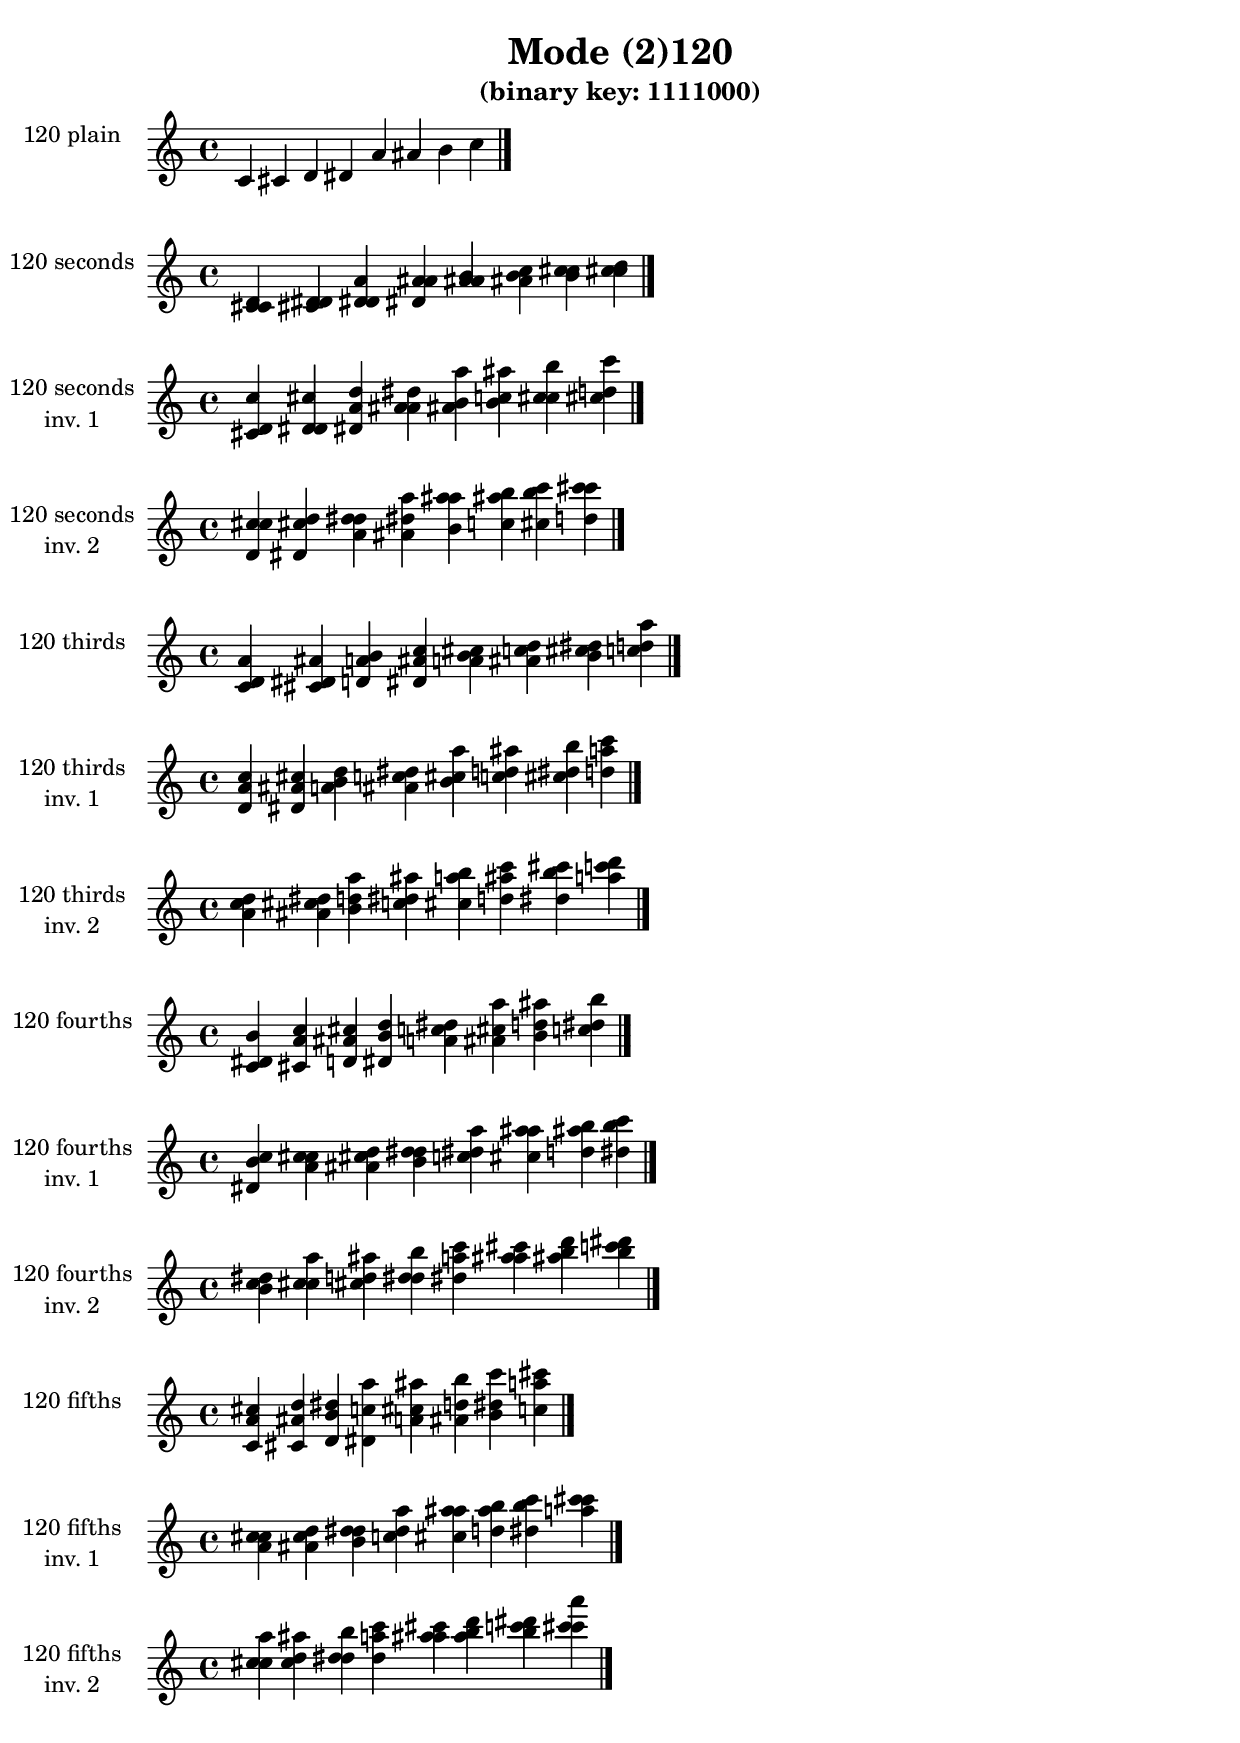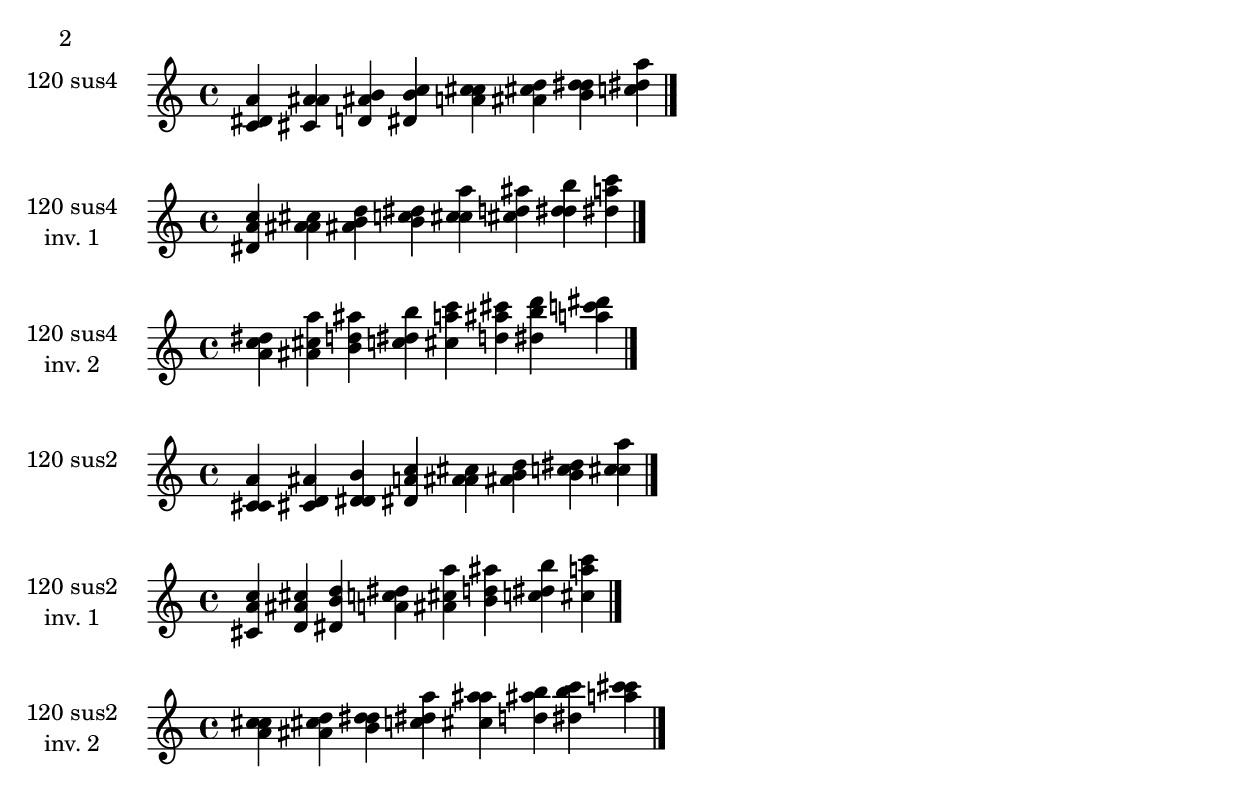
\version "2.19.0"

\header {
  title = "Mode (2)120"
  subtitle = "(binary key: 1111000)"
 %% Remove default LilyPond tagline
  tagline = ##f
}

\paper {
  #(set-paper-size "a4")
}

global = {
  \key c \major
  \time 4/4
  \tempo 4=100
}

\book {
  \score {
    \new Staff \with {
      instrumentName =  \markup { \column {
         \hcenter-in #14 \line { 120 plain }
         \hcenter-in #14 \line {  } } }
      midiInstrument = "oboe"
    } { \accidentalStyle "default"
        \cadenzaOn c' cis' d' dis' a' ais' b' c''  \cadenzaOff \bar "|." }
    \layout { }
  }
  \score {
    \new Staff \with {
      instrumentName =  \markup { \column {
         \hcenter-in #14 \line { 120 seconds }
         \hcenter-in #14 \line {  } } }
      midiInstrument = "oboe"
    } { \accidentalStyle "default"
        \cadenzaOn <c' cis' d'> <cis' d' dis'> <d' dis' a'> <dis' a' ais'> <a' ais' b'> <ais' b' c''> <b' c'' cis''> <c'' cis'' d''>  \cadenzaOff \bar "|." }
    \layout { }
  }
  \score {
    \new Staff \with {
      instrumentName =  \markup { \column {
         \hcenter-in #14 \line { 120 seconds }
         \hcenter-in #14 \line { inv. 1 } } }
      midiInstrument = "oboe"
    } { \accidentalStyle "default"
        \cadenzaOn <cis' d' c''> <d' dis' cis''> <dis' a' d''> <a' ais' dis''> <ais' b' a''> <b' c'' ais''> <c'' cis'' b''> <cis'' d'' c'''>  \cadenzaOff \bar "|." }
    \layout { }
  }
  \score {
    \new Staff \with {
      instrumentName =  \markup { \column {
         \hcenter-in #14 \line { 120 seconds }
         \hcenter-in #14 \line { inv. 2 } } }
      midiInstrument = "oboe"
    } { \accidentalStyle "default"
        \cadenzaOn <d' c'' cis''> <dis' cis'' d''> <a' d'' dis''> <ais' dis'' a''> <b' a'' ais''> <c'' ais'' b''> <cis'' b'' c'''> <d'' c''' cis'''>  \cadenzaOff \bar "|." }
    \layout { }
  }
  \score {
    \new Staff \with {
      instrumentName =  \markup { \column {
         \hcenter-in #14 \line { 120 thirds }
         \hcenter-in #14 \line {  } } }
      midiInstrument = "oboe"
    } { \accidentalStyle "default"
        \cadenzaOn <c' d' a'> <cis' dis' ais'> <d' a' b'> <dis' ais' c''> <a' b' cis''> <ais' c'' d''> <b' cis'' dis''> <c'' d'' a''>  \cadenzaOff \bar "|." }
    \layout { }
  }
  \score {
    \new Staff \with {
      instrumentName =  \markup { \column {
         \hcenter-in #14 \line { 120 thirds }
         \hcenter-in #14 \line { inv. 1 } } }
      midiInstrument = "oboe"
    } { \accidentalStyle "default"
        \cadenzaOn <d' a' c''> <dis' ais' cis''> <a' b' d''> <ais' c'' dis''> <b' cis'' a''> <c'' d'' ais''> <cis'' dis'' b''> <d'' a'' c'''>  \cadenzaOff \bar "|." }
    \layout { }
  }
  \score {
    \new Staff \with {
      instrumentName =  \markup { \column {
         \hcenter-in #14 \line { 120 thirds }
         \hcenter-in #14 \line { inv. 2 } } }
      midiInstrument = "oboe"
    } { \accidentalStyle "default"
        \cadenzaOn <a' c'' d''> <ais' cis'' dis''> <b' d'' a''> <c'' dis'' ais''> <cis'' a'' b''> <d'' ais'' c'''> <dis'' b'' cis'''> <a'' c''' d'''>  \cadenzaOff \bar "|." }
    \layout { }
  }
  \score {
    \new Staff \with {
      instrumentName =  \markup { \column {
         \hcenter-in #14 \line { 120 fourths }
         \hcenter-in #14 \line {  } } }
      midiInstrument = "oboe"
    } { \accidentalStyle "default"
        \cadenzaOn <c' dis' b'> <cis' a' c''> <d' ais' cis''> <dis' b' d''> <a' c'' dis''> <ais' cis'' a''> <b' d'' ais''> <c'' dis'' b''>  \cadenzaOff \bar "|." }
    \layout { }
  }
  \score {
    \new Staff \with {
      instrumentName =  \markup { \column {
         \hcenter-in #14 \line { 120 fourths }
         \hcenter-in #14 \line { inv. 1 } } }
      midiInstrument = "oboe"
    } { \accidentalStyle "default"
        \cadenzaOn <dis' b' c''> <a' c'' cis''> <ais' cis'' d''> <b' d'' dis''> <c'' dis'' a''> <cis'' a'' ais''> <d'' ais'' b''> <dis'' b'' c'''>  \cadenzaOff \bar "|." }
    \layout { }
  }
  \score {
    \new Staff \with {
      instrumentName =  \markup { \column {
         \hcenter-in #14 \line { 120 fourths }
         \hcenter-in #14 \line { inv. 2 } } }
      midiInstrument = "oboe"
    } { \accidentalStyle "default"
        \cadenzaOn <b' c'' dis''> <c'' cis'' a''> <cis'' d'' ais''> <d'' dis'' b''> <dis'' a'' c'''> <a'' ais'' cis'''> <ais'' b'' d'''> <b'' c''' dis'''>  \cadenzaOff \bar "|." }
    \layout { }
  }
  \score {
    \new Staff \with {
      instrumentName =  \markup { \column {
         \hcenter-in #14 \line { 120 fifths }
         \hcenter-in #14 \line {  } } }
      midiInstrument = "oboe"
    } { \accidentalStyle "default"
        \cadenzaOn <c' a' cis''> <cis' ais' d''> <d' b' dis''> <dis' c'' a''> <a' cis'' ais''> <ais' d'' b''> <b' dis'' c'''> <c'' a'' cis'''>  \cadenzaOff \bar "|." }
    \layout { }
  }
  \score {
    \new Staff \with {
      instrumentName =  \markup { \column {
         \hcenter-in #14 \line { 120 fifths }
         \hcenter-in #14 \line { inv. 1 } } }
      midiInstrument = "oboe"
    } { \accidentalStyle "default"
        \cadenzaOn <a' cis'' c''> <ais' d'' cis''> <b' dis'' d''> <c'' a'' dis''> <cis'' ais'' a''> <d'' b'' ais''> <dis'' c''' b''> <a'' cis''' c'''>  \cadenzaOff \bar "|." }
    \layout { }
  }
  \score {
    \new Staff \with {
      instrumentName =  \markup { \column {
         \hcenter-in #14 \line { 120 fifths }
         \hcenter-in #14 \line { inv. 2 } } }
      midiInstrument = "oboe"
    } { \accidentalStyle "default"
        \cadenzaOn <cis'' c'' a''> <d'' cis'' ais''> <dis'' d'' b''> <a'' dis'' c'''> <ais'' a'' cis'''> <b'' ais'' d'''> <c''' b'' dis'''> <cis''' c''' a'''>  \cadenzaOff \bar "|." }
    \layout { }
  }
  \score {
    \new Staff \with {
      instrumentName =  \markup { \column {
         \hcenter-in #14 \line { 120 sus4 }
         \hcenter-in #14 \line {  } } }
      midiInstrument = "oboe"
    } { \accidentalStyle "default"
        \cadenzaOn <c' dis' a'> <cis' a' ais'> <d' ais' b'> <dis' b' c''> <a' c'' cis''> <ais' cis'' d''> <b' d'' dis''> <c'' dis'' a''>  \cadenzaOff \bar "|." }
    \layout { }
  }
  \score {
    \new Staff \with {
      instrumentName =  \markup { \column {
         \hcenter-in #14 \line { 120 sus4 }
         \hcenter-in #14 \line { inv. 1 } } }
      midiInstrument = "oboe"
    } { \accidentalStyle "default"
        \cadenzaOn <dis' a' c''> <a' ais' cis''> <ais' b' d''> <b' c'' dis''> <c'' cis'' a''> <cis'' d'' ais''> <d'' dis'' b''> <dis'' a'' c'''>  \cadenzaOff \bar "|." }
    \layout { }
  }
  \score {
    \new Staff \with {
      instrumentName =  \markup { \column {
         \hcenter-in #14 \line { 120 sus4 }
         \hcenter-in #14 \line { inv. 2 } } }
      midiInstrument = "oboe"
    } { \accidentalStyle "default"
        \cadenzaOn <a' c'' dis''> <ais' cis'' a''> <b' d'' ais''> <c'' dis'' b''> <cis'' a'' c'''> <d'' ais'' cis'''> <dis'' b'' d'''> <a'' c''' dis'''>  \cadenzaOff \bar "|." }
    \layout { }
  }
  \score {
    \new Staff \with {
      instrumentName =  \markup { \column {
         \hcenter-in #14 \line { 120 sus2 }
         \hcenter-in #14 \line {  } } }
      midiInstrument = "oboe"
    } { \accidentalStyle "default"
        \cadenzaOn <c' cis' a'> <cis' d' ais'> <d' dis' b'> <dis' a' c''> <a' ais' cis''> <ais' b' d''> <b' c'' dis''> <c'' cis'' a''>  \cadenzaOff \bar "|." }
    \layout { }
  }
  \score {
    \new Staff \with {
      instrumentName =  \markup { \column {
         \hcenter-in #14 \line { 120 sus2 }
         \hcenter-in #14 \line { inv. 1 } } }
      midiInstrument = "oboe"
    } { \accidentalStyle "default"
        \cadenzaOn <cis' a' c''> <d' ais' cis''> <dis' b' d''> <a' c'' dis''> <ais' cis'' a''> <b' d'' ais''> <c'' dis'' b''> <cis'' a'' c'''>  \cadenzaOff \bar "|." }
    \layout { }
  }
  \score {
    \new Staff \with {
      instrumentName =  \markup { \column {
         \hcenter-in #14 \line { 120 sus2 }
         \hcenter-in #14 \line { inv. 2 } } }
      midiInstrument = "oboe"
    } { \accidentalStyle "default"
        \cadenzaOn <a' c'' cis''> <ais' cis'' d''> <b' d'' dis''> <c'' dis'' a''> <cis'' a'' ais''> <d'' ais'' b''> <dis'' b'' c'''> <a'' c''' cis'''>  \cadenzaOff \bar "|." }
    \layout { }
  }
}

\book {
  \bookOutputSuffix "plain_"
  \score {
    \new Staff \with {
      instrumentName =  \markup { \column {
         \hcenter-in #14 \line { 120 plain }
         \hcenter-in #14 \line {  } } }
      midiInstrument = "oboe"
    } { \accidentalStyle "default"
        \cadenzaOn c' cis' d' dis' a' ais' b' c''  \cadenzaOff \bar "|." }
    \midi { }
  }
}
\book {
  \bookOutputSuffix "seconds_"
  \score {
    \new Staff \with {
      instrumentName =  \markup { \column {
         \hcenter-in #14 \line { 120 seconds }
         \hcenter-in #14 \line {  } } }
      midiInstrument = "oboe"
    } { \accidentalStyle "default"
        \cadenzaOn <c' cis' d'> <cis' d' dis'> <d' dis' a'> <dis' a' ais'> <a' ais' b'> <ais' b' c''> <b' c'' cis''> <c'' cis'' d''>  \cadenzaOff \bar "|." }
    \midi { }
  }
}
\book {
  \bookOutputSuffix "seconds_inv. 1"
  \score {
    \new Staff \with {
      instrumentName =  \markup { \column {
         \hcenter-in #14 \line { 120 seconds }
         \hcenter-in #14 \line { inv. 1 } } }
      midiInstrument = "oboe"
    } { \accidentalStyle "default"
        \cadenzaOn <cis' d' c''> <d' dis' cis''> <dis' a' d''> <a' ais' dis''> <ais' b' a''> <b' c'' ais''> <c'' cis'' b''> <cis'' d'' c'''>  \cadenzaOff \bar "|." }
    \midi { }
  }
}
\book {
  \bookOutputSuffix "seconds_inv. 2"
  \score {
    \new Staff \with {
      instrumentName =  \markup { \column {
         \hcenter-in #14 \line { 120 seconds }
         \hcenter-in #14 \line { inv. 2 } } }
      midiInstrument = "oboe"
    } { \accidentalStyle "default"
        \cadenzaOn <d' c'' cis''> <dis' cis'' d''> <a' d'' dis''> <ais' dis'' a''> <b' a'' ais''> <c'' ais'' b''> <cis'' b'' c'''> <d'' c''' cis'''>  \cadenzaOff \bar "|." }
    \midi { }
  }
}
\book {
  \bookOutputSuffix "thirds_"
  \score {
    \new Staff \with {
      instrumentName =  \markup { \column {
         \hcenter-in #14 \line { 120 thirds }
         \hcenter-in #14 \line {  } } }
      midiInstrument = "oboe"
    } { \accidentalStyle "default"
        \cadenzaOn <c' d' a'> <cis' dis' ais'> <d' a' b'> <dis' ais' c''> <a' b' cis''> <ais' c'' d''> <b' cis'' dis''> <c'' d'' a''>  \cadenzaOff \bar "|." }
    \midi { }
  }
}
\book {
  \bookOutputSuffix "thirds_inv. 1"
  \score {
    \new Staff \with {
      instrumentName =  \markup { \column {
         \hcenter-in #14 \line { 120 thirds }
         \hcenter-in #14 \line { inv. 1 } } }
      midiInstrument = "oboe"
    } { \accidentalStyle "default"
        \cadenzaOn <d' a' c''> <dis' ais' cis''> <a' b' d''> <ais' c'' dis''> <b' cis'' a''> <c'' d'' ais''> <cis'' dis'' b''> <d'' a'' c'''>  \cadenzaOff \bar "|." }
    \midi { }
  }
}
\book {
  \bookOutputSuffix "thirds_inv. 2"
  \score {
    \new Staff \with {
      instrumentName =  \markup { \column {
         \hcenter-in #14 \line { 120 thirds }
         \hcenter-in #14 \line { inv. 2 } } }
      midiInstrument = "oboe"
    } { \accidentalStyle "default"
        \cadenzaOn <a' c'' d''> <ais' cis'' dis''> <b' d'' a''> <c'' dis'' ais''> <cis'' a'' b''> <d'' ais'' c'''> <dis'' b'' cis'''> <a'' c''' d'''>  \cadenzaOff \bar "|." }
    \midi { }
  }
}
\book {
  \bookOutputSuffix "fourths_"
  \score {
    \new Staff \with {
      instrumentName =  \markup { \column {
         \hcenter-in #14 \line { 120 fourths }
         \hcenter-in #14 \line {  } } }
      midiInstrument = "oboe"
    } { \accidentalStyle "default"
        \cadenzaOn <c' dis' b'> <cis' a' c''> <d' ais' cis''> <dis' b' d''> <a' c'' dis''> <ais' cis'' a''> <b' d'' ais''> <c'' dis'' b''>  \cadenzaOff \bar "|." }
    \midi { }
  }
}
\book {
  \bookOutputSuffix "fourths_inv. 1"
  \score {
    \new Staff \with {
      instrumentName =  \markup { \column {
         \hcenter-in #14 \line { 120 fourths }
         \hcenter-in #14 \line { inv. 1 } } }
      midiInstrument = "oboe"
    } { \accidentalStyle "default"
        \cadenzaOn <dis' b' c''> <a' c'' cis''> <ais' cis'' d''> <b' d'' dis''> <c'' dis'' a''> <cis'' a'' ais''> <d'' ais'' b''> <dis'' b'' c'''>  \cadenzaOff \bar "|." }
    \midi { }
  }
}
\book {
  \bookOutputSuffix "fourths_inv. 2"
  \score {
    \new Staff \with {
      instrumentName =  \markup { \column {
         \hcenter-in #14 \line { 120 fourths }
         \hcenter-in #14 \line { inv. 2 } } }
      midiInstrument = "oboe"
    } { \accidentalStyle "default"
        \cadenzaOn <b' c'' dis''> <c'' cis'' a''> <cis'' d'' ais''> <d'' dis'' b''> <dis'' a'' c'''> <a'' ais'' cis'''> <ais'' b'' d'''> <b'' c''' dis'''>  \cadenzaOff \bar "|." }
    \midi { }
  }
}
\book {
  \bookOutputSuffix "fifths_"
  \score {
    \new Staff \with {
      instrumentName =  \markup { \column {
         \hcenter-in #14 \line { 120 fifths }
         \hcenter-in #14 \line {  } } }
      midiInstrument = "oboe"
    } { \accidentalStyle "default"
        \cadenzaOn <c' a' cis''> <cis' ais' d''> <d' b' dis''> <dis' c'' a''> <a' cis'' ais''> <ais' d'' b''> <b' dis'' c'''> <c'' a'' cis'''>  \cadenzaOff \bar "|." }
    \midi { }
  }
}
\book {
  \bookOutputSuffix "fifths_inv. 1"
  \score {
    \new Staff \with {
      instrumentName =  \markup { \column {
         \hcenter-in #14 \line { 120 fifths }
         \hcenter-in #14 \line { inv. 1 } } }
      midiInstrument = "oboe"
    } { \accidentalStyle "default"
        \cadenzaOn <a' cis'' c''> <ais' d'' cis''> <b' dis'' d''> <c'' a'' dis''> <cis'' ais'' a''> <d'' b'' ais''> <dis'' c''' b''> <a'' cis''' c'''>  \cadenzaOff \bar "|." }
    \midi { }
  }
}
\book {
  \bookOutputSuffix "fifths_inv. 2"
  \score {
    \new Staff \with {
      instrumentName =  \markup { \column {
         \hcenter-in #14 \line { 120 fifths }
         \hcenter-in #14 \line { inv. 2 } } }
      midiInstrument = "oboe"
    } { \accidentalStyle "default"
        \cadenzaOn <cis'' c'' a''> <d'' cis'' ais''> <dis'' d'' b''> <a'' dis'' c'''> <ais'' a'' cis'''> <b'' ais'' d'''> <c''' b'' dis'''> <cis''' c''' a'''>  \cadenzaOff \bar "|." }
    \midi { }
  }
}
\book {
  \bookOutputSuffix "sus4_"
  \score {
    \new Staff \with {
      instrumentName =  \markup { \column {
         \hcenter-in #14 \line { 120 sus4 }
         \hcenter-in #14 \line {  } } }
      midiInstrument = "oboe"
    } { \accidentalStyle "default"
        \cadenzaOn <c' dis' a'> <cis' a' ais'> <d' ais' b'> <dis' b' c''> <a' c'' cis''> <ais' cis'' d''> <b' d'' dis''> <c'' dis'' a''>  \cadenzaOff \bar "|." }
    \midi { }
  }
}
\book {
  \bookOutputSuffix "sus4_inv. 1"
  \score {
    \new Staff \with {
      instrumentName =  \markup { \column {
         \hcenter-in #14 \line { 120 sus4 }
         \hcenter-in #14 \line { inv. 1 } } }
      midiInstrument = "oboe"
    } { \accidentalStyle "default"
        \cadenzaOn <dis' a' c''> <a' ais' cis''> <ais' b' d''> <b' c'' dis''> <c'' cis'' a''> <cis'' d'' ais''> <d'' dis'' b''> <dis'' a'' c'''>  \cadenzaOff \bar "|." }
    \midi { }
  }
}
\book {
  \bookOutputSuffix "sus4_inv. 2"
  \score {
    \new Staff \with {
      instrumentName =  \markup { \column {
         \hcenter-in #14 \line { 120 sus4 }
         \hcenter-in #14 \line { inv. 2 } } }
      midiInstrument = "oboe"
    } { \accidentalStyle "default"
        \cadenzaOn <a' c'' dis''> <ais' cis'' a''> <b' d'' ais''> <c'' dis'' b''> <cis'' a'' c'''> <d'' ais'' cis'''> <dis'' b'' d'''> <a'' c''' dis'''>  \cadenzaOff \bar "|." }
    \midi { }
  }
}
\book {
  \bookOutputSuffix "sus2_"
  \score {
    \new Staff \with {
      instrumentName =  \markup { \column {
         \hcenter-in #14 \line { 120 sus2 }
         \hcenter-in #14 \line {  } } }
      midiInstrument = "oboe"
    } { \accidentalStyle "default"
        \cadenzaOn <c' cis' a'> <cis' d' ais'> <d' dis' b'> <dis' a' c''> <a' ais' cis''> <ais' b' d''> <b' c'' dis''> <c'' cis'' a''>  \cadenzaOff \bar "|." }
    \midi { }
  }
}
\book {
  \bookOutputSuffix "sus2_inv. 1"
  \score {
    \new Staff \with {
      instrumentName =  \markup { \column {
         \hcenter-in #14 \line { 120 sus2 }
         \hcenter-in #14 \line { inv. 1 } } }
      midiInstrument = "oboe"
    } { \accidentalStyle "default"
        \cadenzaOn <cis' a' c''> <d' ais' cis''> <dis' b' d''> <a' c'' dis''> <ais' cis'' a''> <b' d'' ais''> <c'' dis'' b''> <cis'' a'' c'''>  \cadenzaOff \bar "|." }
    \midi { }
  }
}
\book {
  \bookOutputSuffix "sus2_inv. 2"
  \score {
    \new Staff \with {
      instrumentName =  \markup { \column {
         \hcenter-in #14 \line { 120 sus2 }
         \hcenter-in #14 \line { inv. 2 } } }
      midiInstrument = "oboe"
    } { \accidentalStyle "default"
        \cadenzaOn <a' c'' cis''> <ais' cis'' d''> <b' d'' dis''> <c'' dis'' a''> <cis'' a'' ais''> <d'' ais'' b''> <dis'' b'' c'''> <a'' c''' cis'''>  \cadenzaOff \bar "|." }
    \midi { }
  }
}
